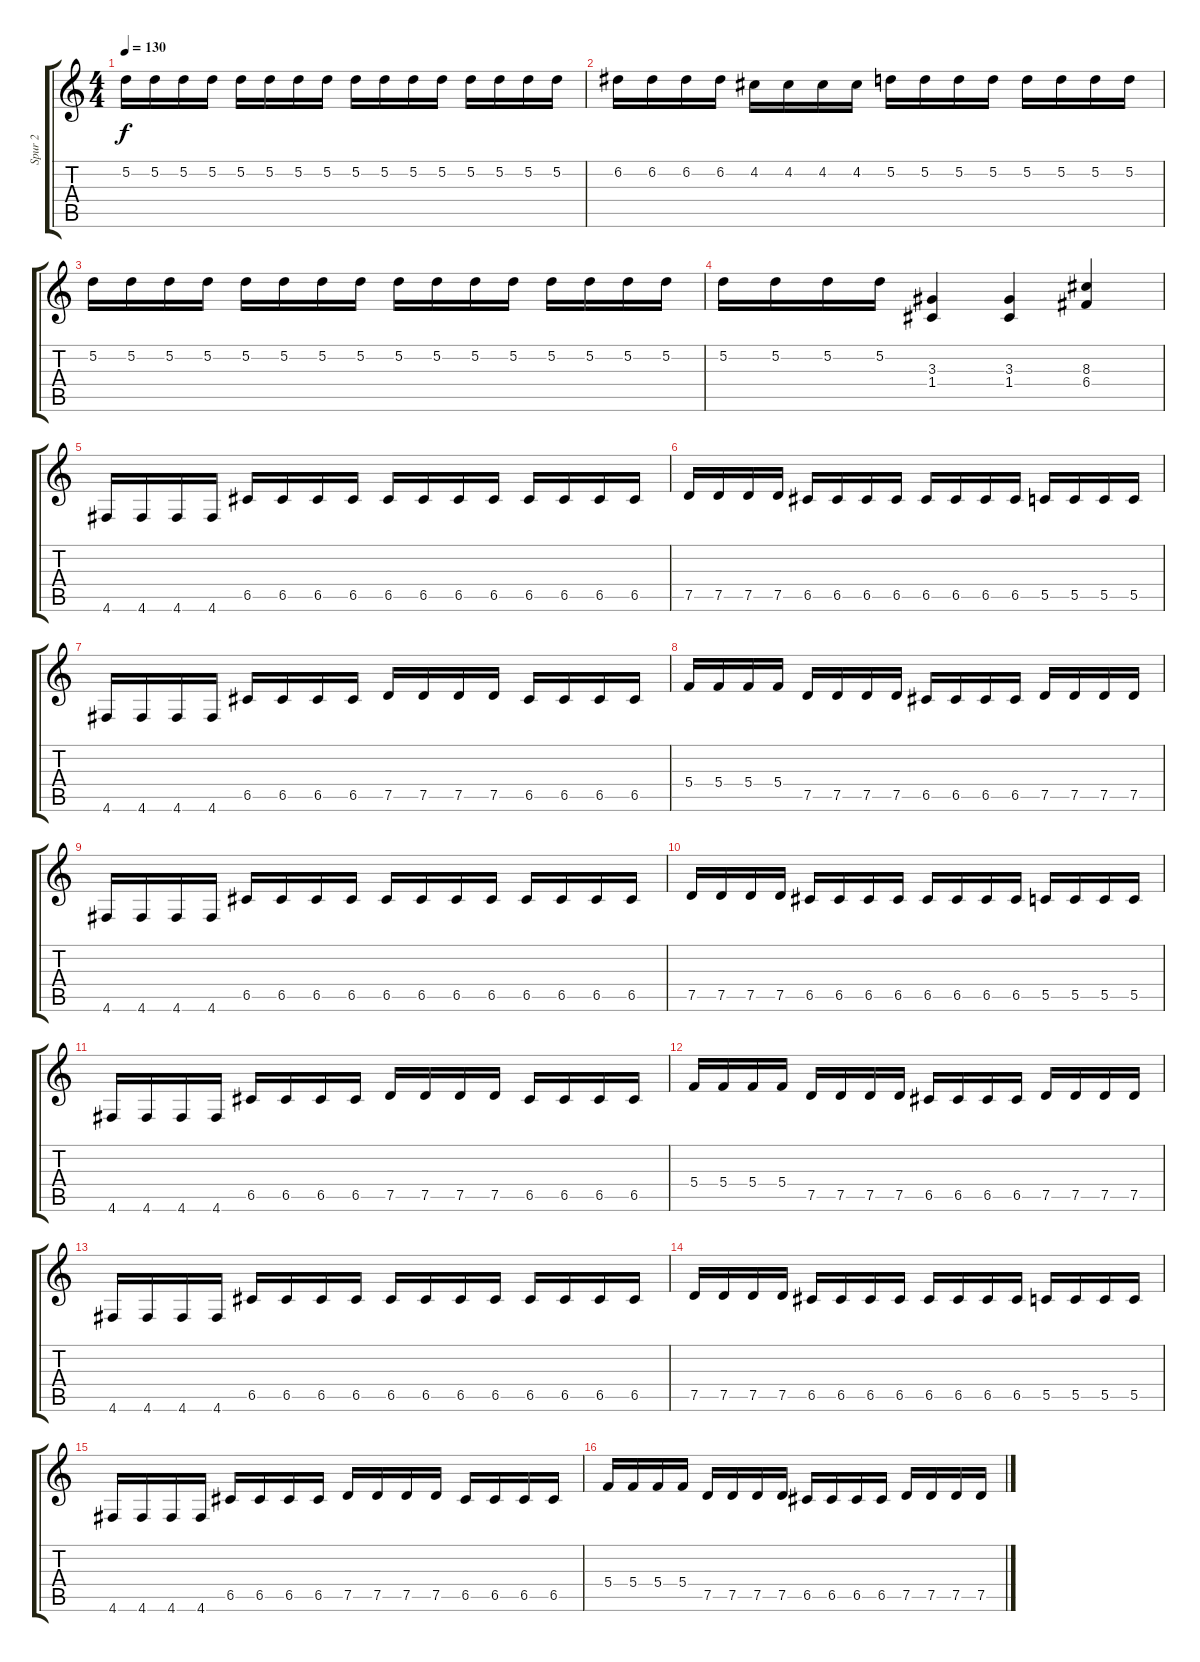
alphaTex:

\track ("Spur 2" "Spur 2") {instrument distortionguitar}
\staff {score tabs}
\tuning (D4 A3 F3 C3 G2 D2) {hide}
\ts (4 4)
\tempo 130
\clef g2
\ks c
5.2.16{dy f} 5.2.16 5.2.16 5.2.16 5.2.16 5.2.16 5.2.16 5.2.16 5.2.16 5.2.16 5.2.16 5.2.16 5.2.16 5.2.16 5.2.16 5.2.16 |
6.2.16 6.2.16 6.2.16 6.2.16 4.2.16 4.2.16 4.2.16 4.2.16 5.2.16 5.2.16 5.2.16 5.2.16 5.2.16 5.2.16 5.2.16 5.2.16 |
5.2.16 5.2.16 5.2.16 5.2.16 5.2.16 5.2.16 5.2.16 5.2.16 5.2.16 5.2.16 5.2.16 5.2.16 5.2.16 5.2.16 5.2.16 5.2.16 |
5.2.16 5.2.16 5.2.16 5.2.16 (3.3 1.4).4 (3.3 1.4).4 (8.3 6.4).4 |
4.6.16 4.6.16 4.6.16 4.6.16 6.5.16 6.5.16 6.5.16 6.5.16 6.5.16 6.5.16 6.5.16 6.5.16 6.5.16 6.5.16 6.5.16 6.5.16 |
7.5.16 7.5.16 7.5.16 7.5.16 6.5.16 6.5.16 6.5.16 6.5.16 6.5.16 6.5.16 6.5.16 6.5.16 5.5.16 5.5.16 5.5.16 5.5.16 |
4.6.16 4.6.16 4.6.16 4.6.16 6.5.16 6.5.16 6.5.16 6.5.16 7.5.16 7.5.16 7.5.16 7.5.16 6.5.16 6.5.16 6.5.16 6.5.16 |
5.4.16 5.4.16 5.4.16 5.4.16 7.5.16 7.5.16 7.5.16 7.5.16 6.5.16 6.5.16 6.5.16 6.5.16 7.5.16 7.5.16 7.5.16 7.5.16 |
4.6.16 4.6.16 4.6.16 4.6.16 6.5.16 6.5.16 6.5.16 6.5.16 6.5.16 6.5.16 6.5.16 6.5.16 6.5.16 6.5.16 6.5.16 6.5.16 |
7.5.16 7.5.16 7.5.16 7.5.16 6.5.16 6.5.16 6.5.16 6.5.16 6.5.16 6.5.16 6.5.16 6.5.16 5.5.16 5.5.16 5.5.16 5.5.16 |
4.6.16 4.6.16 4.6.16 4.6.16 6.5.16 6.5.16 6.5.16 6.5.16 7.5.16 7.5.16 7.5.16 7.5.16 6.5.16 6.5.16 6.5.16 6.5.16 |
5.4.16 5.4.16 5.4.16 5.4.16 7.5.16 7.5.16 7.5.16 7.5.16 6.5.16 6.5.16 6.5.16 6.5.16 7.5.16 7.5.16 7.5.16 7.5.16 |
4.6.16 4.6.16 4.6.16 4.6.16 6.5.16 6.5.16 6.5.16 6.5.16 6.5.16 6.5.16 6.5.16 6.5.16 6.5.16 6.5.16 6.5.16 6.5.16 |
7.5.16 7.5.16 7.5.16 7.5.16 6.5.16 6.5.16 6.5.16 6.5.16 6.5.16 6.5.16 6.5.16 6.5.16 5.5.16 5.5.16 5.5.16 5.5.16 |
4.6.16 4.6.16 4.6.16 4.6.16 6.5.16 6.5.16 6.5.16 6.5.16 7.5.16 7.5.16 7.5.16 7.5.16 6.5.16 6.5.16 6.5.16 6.5.16 |
5.4.16 5.4.16 5.4.16 5.4.16 7.5.16 7.5.16 7.5.16 7.5.16 6.5.16 6.5.16 6.5.16 6.5.16 7.5.16 7.5.16 7.5.16 7.5.16
